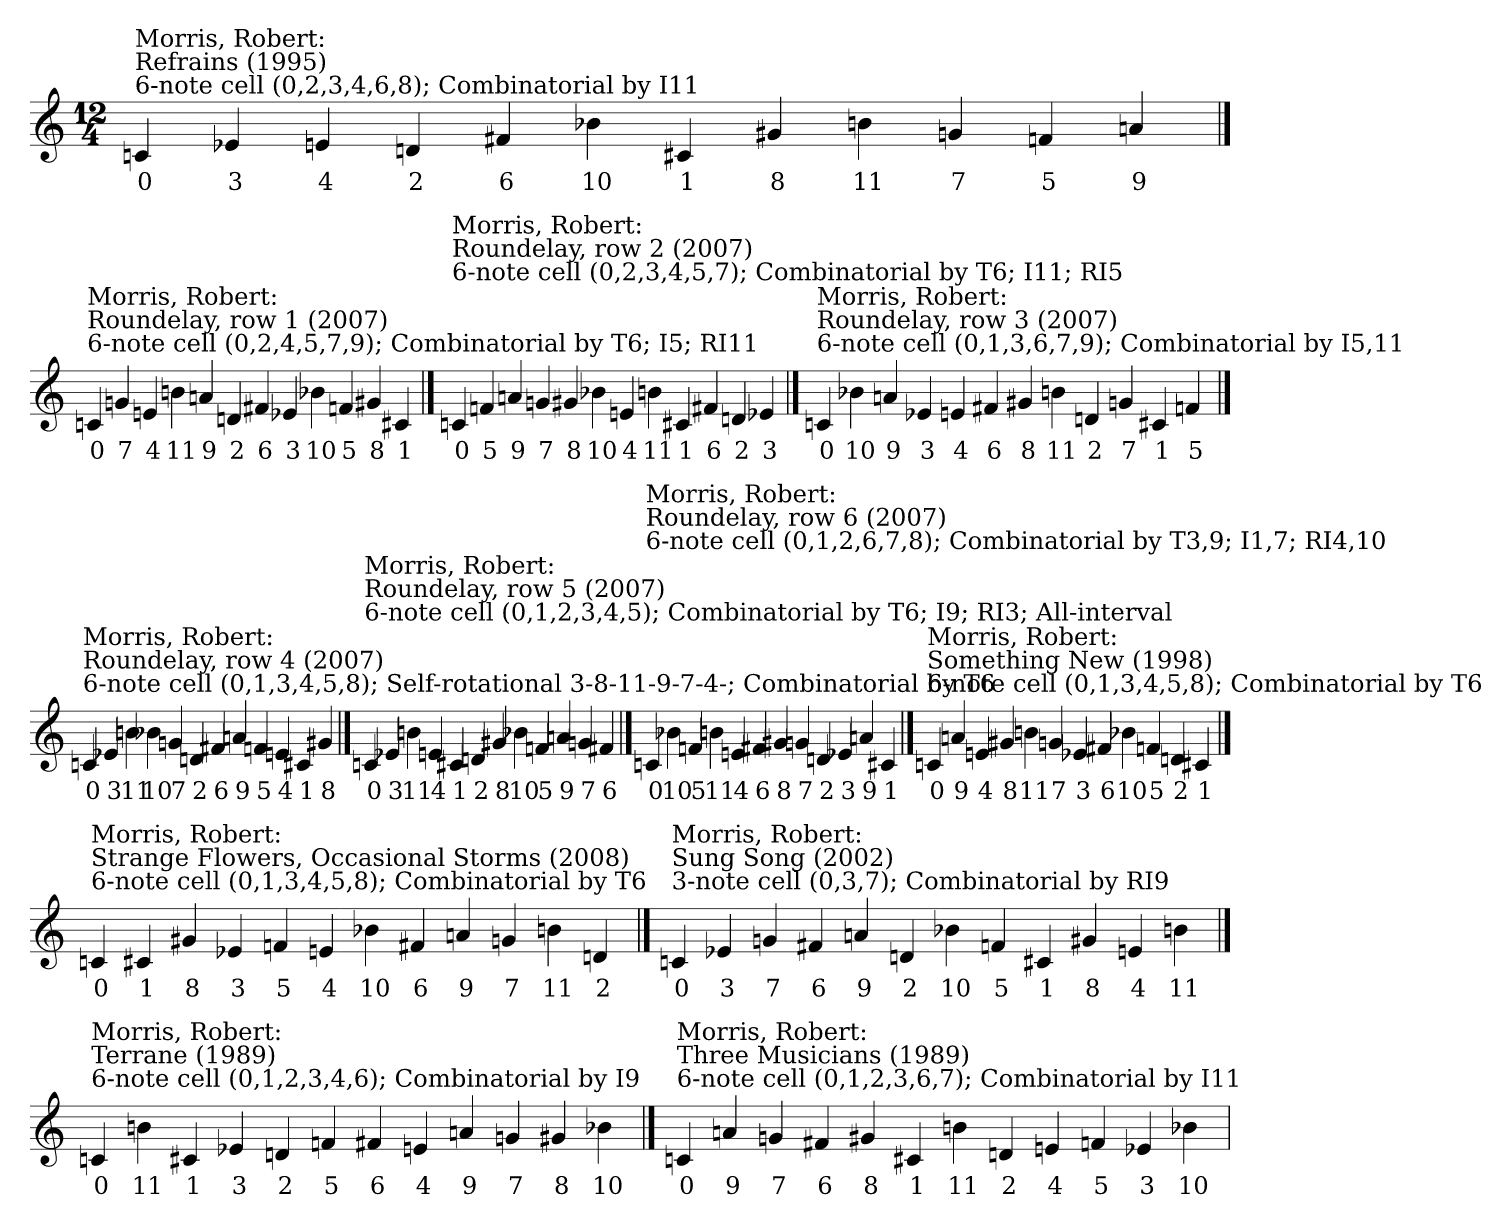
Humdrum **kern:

**kern	**text
*part1	*part1
*staff1	*staff1
!!LO:LB:g=z
*M12/4	*
==937	==937
!LO:TX:t=Morris, Robert&colon; \nRefrains (1995)\n6-note cell (0,2,3,4,6,8); Combinatorial by I11	!
4cn	0
4e-X	3
4en	4
4dn	2
4f#X	6
4b-X	10
4c#X	1
4g#X	8
4bn	11
4gn	7
4fn	5
4an	9
!!LO:LB:g=z
==938	==938
!LO:TX:t=Morris, Robert&colon; \nRoundelay, row 1 (2007)\n6-note cell (0,2,4,5,7,9); Combinatorial by T6; I5; RI11	!
4cn	0
4gn	7
4en	4
4bn	11
4an	9
4dn	2
4f#X	6
4e-X	3
4b-X	10
4fn	5
4g#X	8
4c#X	1
!!LO:LB:g=z
==939	==939
!LO:TX:t=Morris, Robert&colon; \nRoundelay, row 2 (2007)\n6-note cell (0,2,3,4,5,7); Combinatorial by T6; I11; RI5	!
4cn	0
4fn	5
4an	9
4gn	7
4g#X	8
4b-X	10
4en	4
4bn	11
4c#X	1
4f#X	6
4dn	2
4e-X	3
!!LO:LB:g=z
==940	==940
!LO:TX:t=Morris, Robert&colon; \nRoundelay, row 3 (2007)\n6-note cell (0,1,3,6,7,9); Combinatorial by I5,11	!
4cn	0
4b-X	10
4an	9
4e-X	3
4en	4
4f#X	6
4g#X	8
4bn	11
4dn	2
4gn	7
4c#X	1
4fn	5
!!LO:LB:g=z
==941	==941
!LO:TX:t=Morris, Robert&colon; \nRoundelay, row 4 (2007)\n6-note cell (0,1,3,4,5,8); Self-rotational 3-8-11-9-7-4-; Combinatorial by T6	!
4cn	0
4e-X	3
4bn	11
4b-X	10
4gn	7
4dn	2
4f#X	6
4an	9
4fn	5
4en	4
4c#X	1
4g#X	8
!!LO:LB:g=z
==942	==942
!LO:TX:t=Morris, Robert&colon; \nRoundelay, row 5 (2007)\n6-note cell (0,1,2,3,4,5); Combinatorial by T6; I9; RI3; All-interval	!
4cn	0
4e-X	3
4bn	11
4en	4
4c#X	1
4dn	2
4g#X	8
4b-X	10
4fn	5
4an	9
4gn	7
4f#X	6
!!LO:LB:g=z
==943	==943
!LO:TX:t=Morris, Robert&colon; \nRoundelay, row 6 (2007)\n6-note cell (0,1,2,6,7,8); Combinatorial by T3,9; I1,7; RI4,10	!
4cn	0
4b-X	10
4fn	5
4bn	11
4en	4
4f#X	6
4g#X	8
4gn	7
4dn	2
4e-X	3
4an	9
4c#X	1
!!LO:LB:g=z
==944	==944
!LO:TX:t=Morris, Robert&colon; \nSomething New (1998)\n6-note cell (0,1,3,4,5,8); Combinatorial by T6	!
4cn	0
4an	9
4en	4
4g#X	8
4bn	11
4gn	7
4e-X	3
4f#X	6
4b-X	10
4fn	5
4dn	2
4c#X	1
!!LO:LB:g=z
==945	==945
!LO:TX:t=Morris, Robert&colon; \nStrange Flowers, Occasional Storms (2008)\n6-note cell (0,1,3,4,5,8); Combinatorial by T6	!
4cn	0
4c#X	1
4g#X	8
4e-X	3
4fn	5
4en	4
4b-X	10
4f#X	6
4an	9
4gn	7
4bn	11
4dn	2
!!LO:LB:g=z
==946	==946
!LO:TX:t=Morris, Robert&colon; \nSung Song (2002)\n3-note cell (0,3,7); Combinatorial by RI9	!
4cn	0
4e-X	3
4gn	7
4f#X	6
4an	9
4dn	2
4b-X	10
4fn	5
4c#X	1
4g#X	8
4en	4
4bn	11
!!LO:LB:g=z
==947	==947
!LO:TX:t=Morris, Robert&colon; \nTerrane (1989)\n6-note cell (0,1,2,3,4,6); Combinatorial by I9	!
4cn	0
4bn	11
4c#X	1
4e-X	3
4dn	2
4fn	5
4f#X	6
4en	4
4an	9
4gn	7
4g#X	8
4b-X	10
!!LO:LB:g=z
==948	==948
!LO:TX:t=Morris, Robert&colon; \nThree Musicians (1989)\n6-note cell (0,1,2,3,6,7); Combinatorial by I11	!
4cn	0
4an	9
4gn	7
4f#X	6
4g#X	8
4c#X	1
4bn	11
4dn	2
4en	4
4fn	5
4e-X	3
4b-X	10
=	=
*-	*-
